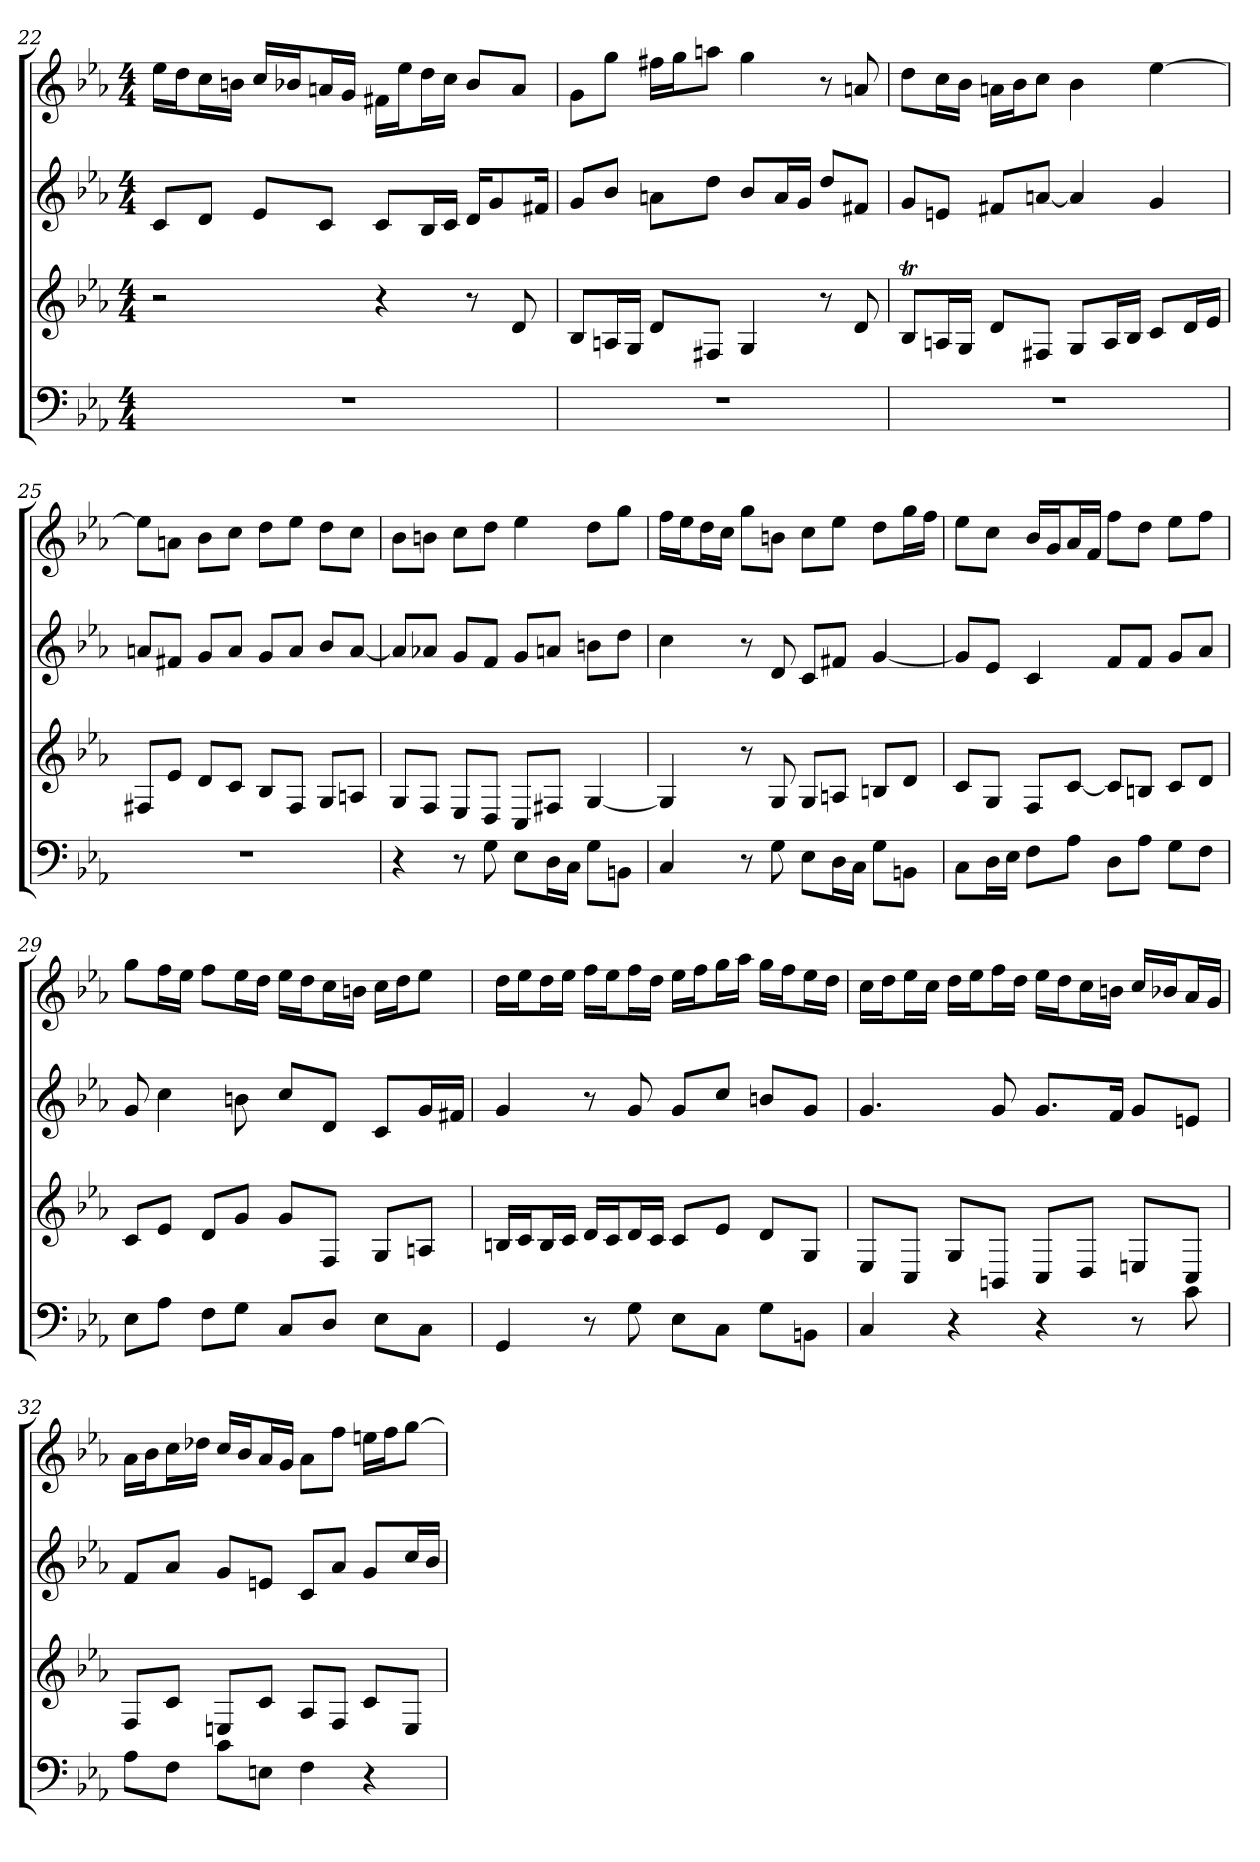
**kern	**kern	**kern	**kern
*part4	*part3	*part2	*part1
*staff4	*staff3	*staff2	*staff1
*k[b-e-a-]	*k[b-e-a-]	*k[b-e-a-]	*k[b-e-a-]
*M4/4	*M4/4	*M4/4	*M4/4
=22	=22	=22	=22
1r	2r	8cL	16ee-LL
.	.	.	16ddJ
.	.	8dJ	16ccL
.	.	.	16bnJJ
.	.	8e-L	16ccLL
.	.	.	16b-XJ
.	.	8cJ	16anL
.	.	.	16gJJ
.	4r	8cL	16f#XLL
.	.	.	16ee-J
.	.	16B-L	16ddL
.	.	16cJJ	16ccJJ
.	8r	16dKL	8b-L
.	.	8g	.
.	8d	.	8aJ
.	.	16f#XJk	.
=23	=23	=23	=23
1r	8B-L	8gL	8gL
.	16AnL	8b-J	8ggJ
.	16GJJ	.	.
.	8dL	8anL	16ff#XLL
.	.	.	16ggJ
.	8F#XJ	8ddJ	8aanJ
.	4G	8b-L	4gg
.	.	16aL	.
.	.	16gJJ	.
.	8r	8ddL	8r
.	8d	8f#XJ	8an
=24	=24	=24	=24
1r	8B-TL	8gL	8ddL
.	16AnL	8enJ	16ccL
.	16GJJ	.	16b-JJ
.	8dL	8f#XL	16anLL
.	.	.	16b-J
.	8F#XJ	[8anJ	8ccJ
.	8GL	4a]	4b-
.	16AL	.	.
.	16B-JJ	.	.
.	8cL	4g	[4ee-
.	16dL	.	.
.	16e-JJ	.	.
=25	=25	=25	=25
1r	8F#XL	8anL	8ee-L]
.	8e-J	8f#XJ	8anJ
.	8dL	8gL	8b-L
.	8cJ	8aJ	8ccJ
.	8B-L	8gL	8ddL
.	8F#J	8aJ	8ee-J
.	8GL	8b-L	8ddL
.	8AnJ	[8aJ	8ccJ
=26	=26	=26	=26
4r	8GL	8aL]	8b-L
.	8FJ	8a-XJ	8bnJ
8r	8E-L	8gL	8ccL
8G	8DJ	8fJ	8ddJ
8E-L	8CL	8gL	4ee-
16DL	8F#XJ	8anJ	.
16CJJ	.	.	.
8GL	[4G	8bnL	8ddL
8BBnJ	.	8ddJ	8ggJ
=27	=27	=27	=27
4C	4G]	4cc	16ffLL
.	.	.	16ee-J
.	.	.	16ddL
.	.	.	16ccJJ
8r	8r	8r	8ggL
8G	8G	8d	8bnJ
8E-L	8GL	8cL	8ccL
16DL	8AnJ	8f#XJ	8ee-J
16CJJ	.	.	.
8GL	8BnL	[4g	8ddL
8BBnJ	8dJ	.	16ggL
.	.	.	16ffJJ
=28	=28	=28	=28
8CL	8cL	8gL]	8ee-L
16DL	8GJ	8e-J	8ccJ
16E-JJ	.	.	.
8FL	8FL	4c	16b-LL
.	.	.	16gJ
8A-J	[8cJ	.	16a-L
.	.	.	16fJJ
8DL	8cL]	8fL	8ffL
8A-J	8BnJ	8fJ	8ddJ
8GL	8cL	8gL	8ee-L
8FJ	8dJ	8a-J	8ffJ
=29	=29	=29	=29
8E-L	8cL	8g	8ggL
8A-J	8e-J	4cc	16ffL
.	.	.	16ee-JJ
8FL	8dL	.	8ffL
8GJ	8gJ	8bn	16ee-L
.	.	.	16ddJJ
8CL	8gL	8ccL	16ee-LL
.	.	.	16ddJ
8DJ	8FJ	8dJ	16ccL
.	.	.	16bnJJ
8E-L	8GL	8cL	16ccLL
.	.	.	16ddJ
8CJ	8AnJ	16gL	8ee-J
.	.	16f#XJJ	.
=30	=30	=30	=30
4GG	16BnLL	4g	16ddLL
.	16cJ	.	16ee-J
.	16BL	.	16ddL
.	16cJJ	.	16ee-JJ
8r	16dLL	8r	16ffLL
.	16cJ	.	16ee-J
8G	16dL	8g	16ffL
.	16cJJ	.	16ddJJ
8E-L	8cL	8gL	16ee-LL
.	.	.	16ffJ
8CJ	8e-J	8ccJ	16ggL
.	.	.	16aa-JJ
8GL	8dL	8bnL	16ggLL
.	.	.	16ffJ
8BBnJ	8GJ	8gJ	16ee-L
.	.	.	16ddJJ
=31	=31	=31	=31
4C	8E-L	4.g	16ccLL
.	.	.	16ddJ
.	8CJ	.	16ee-L
.	.	.	16ccJJ
4r	8GL	.	16ddLL
.	.	.	16ee-J
.	8BBnJ	8g	16ffL
.	.	.	16ddJJ
4r	8CL	8.gL	16ee-LL
.	.	.	16ddJ
.	8DJ	.	16ccL
.	.	16fJk	16bnJJ
8r	8EnL	8gL	16ccLL
.	.	.	16b-XJ
8c	8CJ	8enJ	16a-L
.	.	.	16gJJ
=32	=32	=32	=32
8A-L	8FL	8fL	16a-LL
.	.	.	16b-J
8FJ	8cJ	8a-J	16ccL
.	.	.	16dd-XJJ
8cL	8EnL	8gL	16ccLL
.	.	.	16b-J
8EnJ	8cJ	8enJ	16a-L
.	.	.	16gJJ
4F	8A-L	8cL	8a-L
.	8FJ	8a-J	8ffJ
4r	8cL	8gL	16eenLL
.	.	.	16ffJ
.	8EJ	16ccL	[8ggJ
.	.	16b-JJ	.
=	=	=	=
*-	*-	*-	*-
